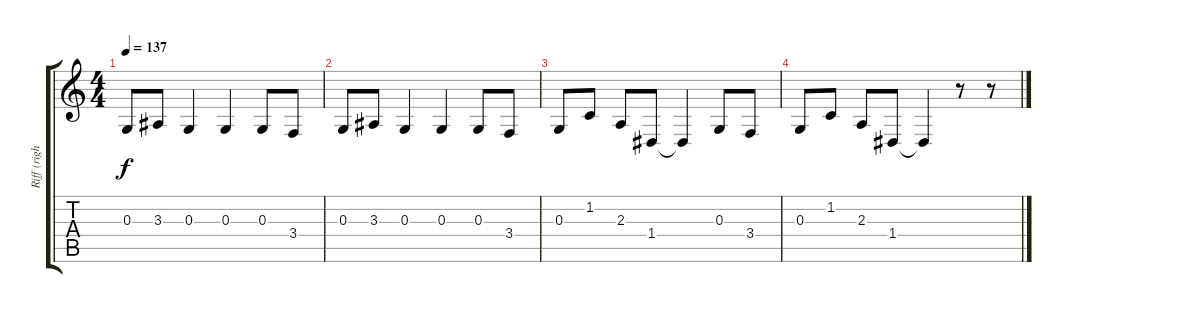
\track ("Riff (right)" "Riff (righ") {instrument lead5charang}
\staff {score tabs}
\tuning (E4 B3 G3 D3 A2 E2) {hide}
\ts (4 4)
\tempo 137
\clef g2
\ks c
0.3.8{dy f} 3.3.8 0.3.4 0.3.4 0.3.8 3.4.8 |
0.3.8 3.3.8 0.3.4 0.3.4 0.3.8 3.4.8 |
0.3.8 1.2.8 2.3.8 1.4.8 1.4{t}.4 0.3.8 3.4.8 |
0.3.8 1.2.8 2.3.8 1.4.8 1.4{t}.4 r.8 r.8
